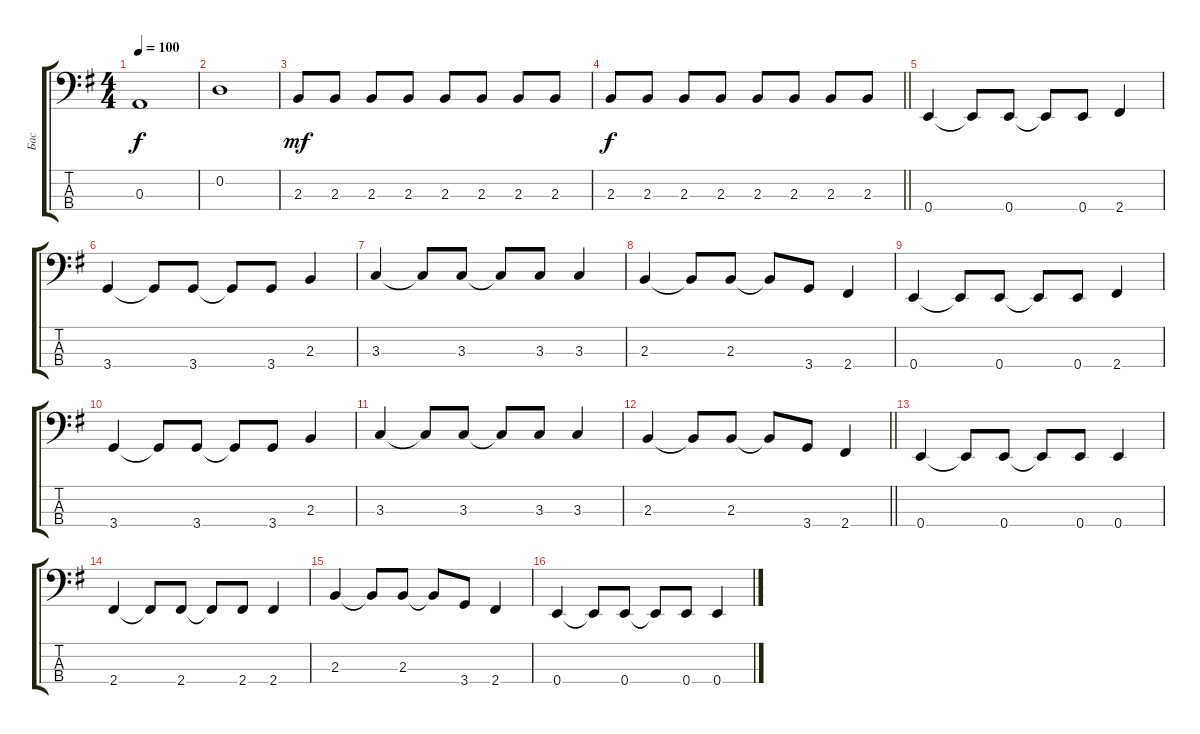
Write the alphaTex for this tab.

\track ("Бас" "Бас") {instrument electricbassfinger}
\staff {score tabs}
\tuning (G2 D2 A1 E1) {hide}
\ts (4 4)
\tempo 100
\clef f4
\ks eminor
0.3.1{dy f} |
0.2.1 |
2.3.8{dy mf} 2.3.8 2.3.8 2.3.8 2.3.8 2.3.8 2.3.8 2.3.8 |
\barLineRight lightlight
2.3.8{dy f} 2.3.8 2.3.8 2.3.8 2.3.8 2.3.8 2.3.8 2.3.8 |
\section ("" "")
0.4.4 0.4{t}.8 0.4.8 0.4{t}.8 0.4.8 2.4.4 |
3.4.4 3.4{t}.8 3.4.8 3.4{t}.8 3.4.8 2.3.4 |
3.3.4 3.3{t}.8 3.3.8 3.3{t}.8 3.3.8 3.3.4 |
2.3.4 2.3{t}.8 2.3.8 2.3{t}.8 3.4.8 2.4.4 |
0.4.4 0.4{t}.8 0.4.8 0.4{t}.8 0.4.8 2.4.4 |
3.4.4 3.4{t}.8 3.4.8 3.4{t}.8 3.4.8 2.3.4 |
3.3.4 3.3{t}.8 3.3.8 3.3{t}.8 3.3.8 3.3.4 |
\barLineRight lightlight
2.3.4 2.3{t}.8 2.3.8 2.3{t}.8 3.4.8 2.4.4 |
\section ("" "")
0.4.4 0.4{t}.8 0.4.8 0.4{t}.8 0.4.8 0.4.4 |
2.4.4 2.4{t}.8 2.4.8 2.4{t}.8 2.4.8 2.4.4 |
2.3.4 2.3{t}.8 2.3.8 2.3{t}.8 3.4.8 2.4.4 |
0.4.4 0.4{t}.8 0.4.8 0.4{t}.8 0.4.8 0.4.4
